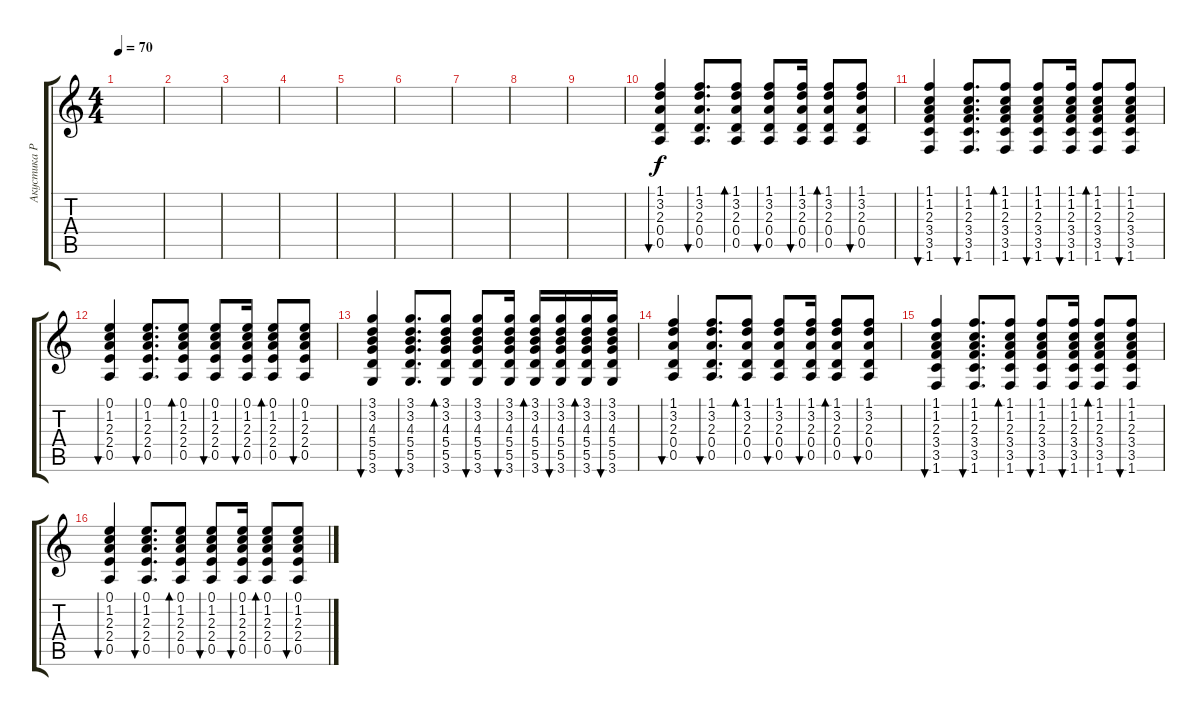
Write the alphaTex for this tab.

\track ("Акустика Ритм" "Акустика Р") {instrument acousticguitarsteel}
\staff {score tabs}
\tuning (E4 B3 G3 D3 A2 E2) {hide}
\ts (4 4)
\tempo 70
\clef g2
\ks c
|
|
|
|
|
|
|
|
|
(1.1 3.2 2.3 0.4 0.5).4{bu 60} (1.1 3.2 2.3 0.4 0.5).8{d bu 60} (1.1 3.2 2.3 0.4 0.5).8{bd 60} (1.1 3.2 2.3 0.4 0.5).8{bu 60} (1.1 3.2 2.3 0.4 0.5).16{bu 60} (1.1 3.2 2.3 0.4 0.5).8{bd 60} (1.1 3.2 2.3 0.4 0.5).8{bu 60} |
(1.1 1.2 2.3 3.4 3.5 1.6).4{bu 60} (1.1 1.2 2.3 3.4 3.5 1.6).8{d bu 60} (1.1 1.2 2.3 3.4 3.5 1.6).8{bd 60} (1.1 1.2 2.3 3.4 3.5 1.6).8{bu 60} (1.1 1.2 2.3 3.4 3.5 1.6).16{bu 60} (1.1 1.2 2.3 3.4 3.5 1.6).8{bd 60} (1.1 1.2 2.3 3.4 3.5 1.6).8{bu 60} |
(0.1 1.2 2.3 2.4 0.5).4{bu 60} (0.1 1.2 2.3 2.4 0.5).8{d bu 60} (0.1 1.2 2.3 2.4 0.5).8{bd 60} (0.1 1.2 2.3 2.4 0.5).8{bu 60} (0.1 1.2 2.3 2.4 0.5).16{bu 60} (0.1 1.2 2.3 2.4 0.5).8{bd 60} (0.1 1.2 2.3 2.4 0.5).8{bu 60} |
(3.1 3.2 4.3 5.4 5.5 3.6).4{bu 60} (3.1 3.2 4.3 5.4 5.5 3.6).8{d bu 60} (3.1 3.2 4.3 5.4 5.5 3.6).8{bd 60} (3.1 3.2 4.3 5.4 5.5 3.6).8{bu 60} (3.1 3.2 4.3 5.4 5.5 3.6).16{bu 60} (3.1 3.2 4.3 5.4 5.5 3.6).16{bd 60} (3.1 3.2 4.3 5.4 5.5 3.6).16{bu 60} (3.1 3.2 4.3 5.4 5.5 3.6).16{bd 60} (3.1 3.2 4.3 5.4 5.5 3.6).16{bu 60} |
(1.1 3.2 2.3 0.4 0.5).4{bu 60} (1.1 3.2 2.3 0.4 0.5).8{d bu 60} (1.1 3.2 2.3 0.4 0.5).8{bd 60} (1.1 3.2 2.3 0.4 0.5).8{bu 60} (1.1 3.2 2.3 0.4 0.5).16{bu 60} (1.1 3.2 2.3 0.4 0.5).8{bd 60} (1.1 3.2 2.3 0.4 0.5).8{bu 60} |
(1.1 1.2 2.3 3.4 3.5 1.6).4{bu 60} (1.1 1.2 2.3 3.4 3.5 1.6).8{d bu 60} (1.1 1.2 2.3 3.4 3.5 1.6).8{bd 60} (1.1 1.2 2.3 3.4 3.5 1.6).8{bu 60} (1.1 1.2 2.3 3.4 3.5 1.6).16{bu 60} (1.1 1.2 2.3 3.4 3.5 1.6).8{bd 60} (1.1 1.2 2.3 3.4 3.5 1.6).8{bu 60} |
(0.1 1.2 2.3 2.4 0.5).4{bu 60} (0.1 1.2 2.3 2.4 0.5).8{d bu 60} (0.1 1.2 2.3 2.4 0.5).8{bd 60} (0.1 1.2 2.3 2.4 0.5).8{bu 60} (0.1 1.2 2.3 2.4 0.5).16{bu 60} (0.1 1.2 2.3 2.4 0.5).8{bd 60} (0.1 1.2 2.3 2.4 0.5).8{bu 60}
